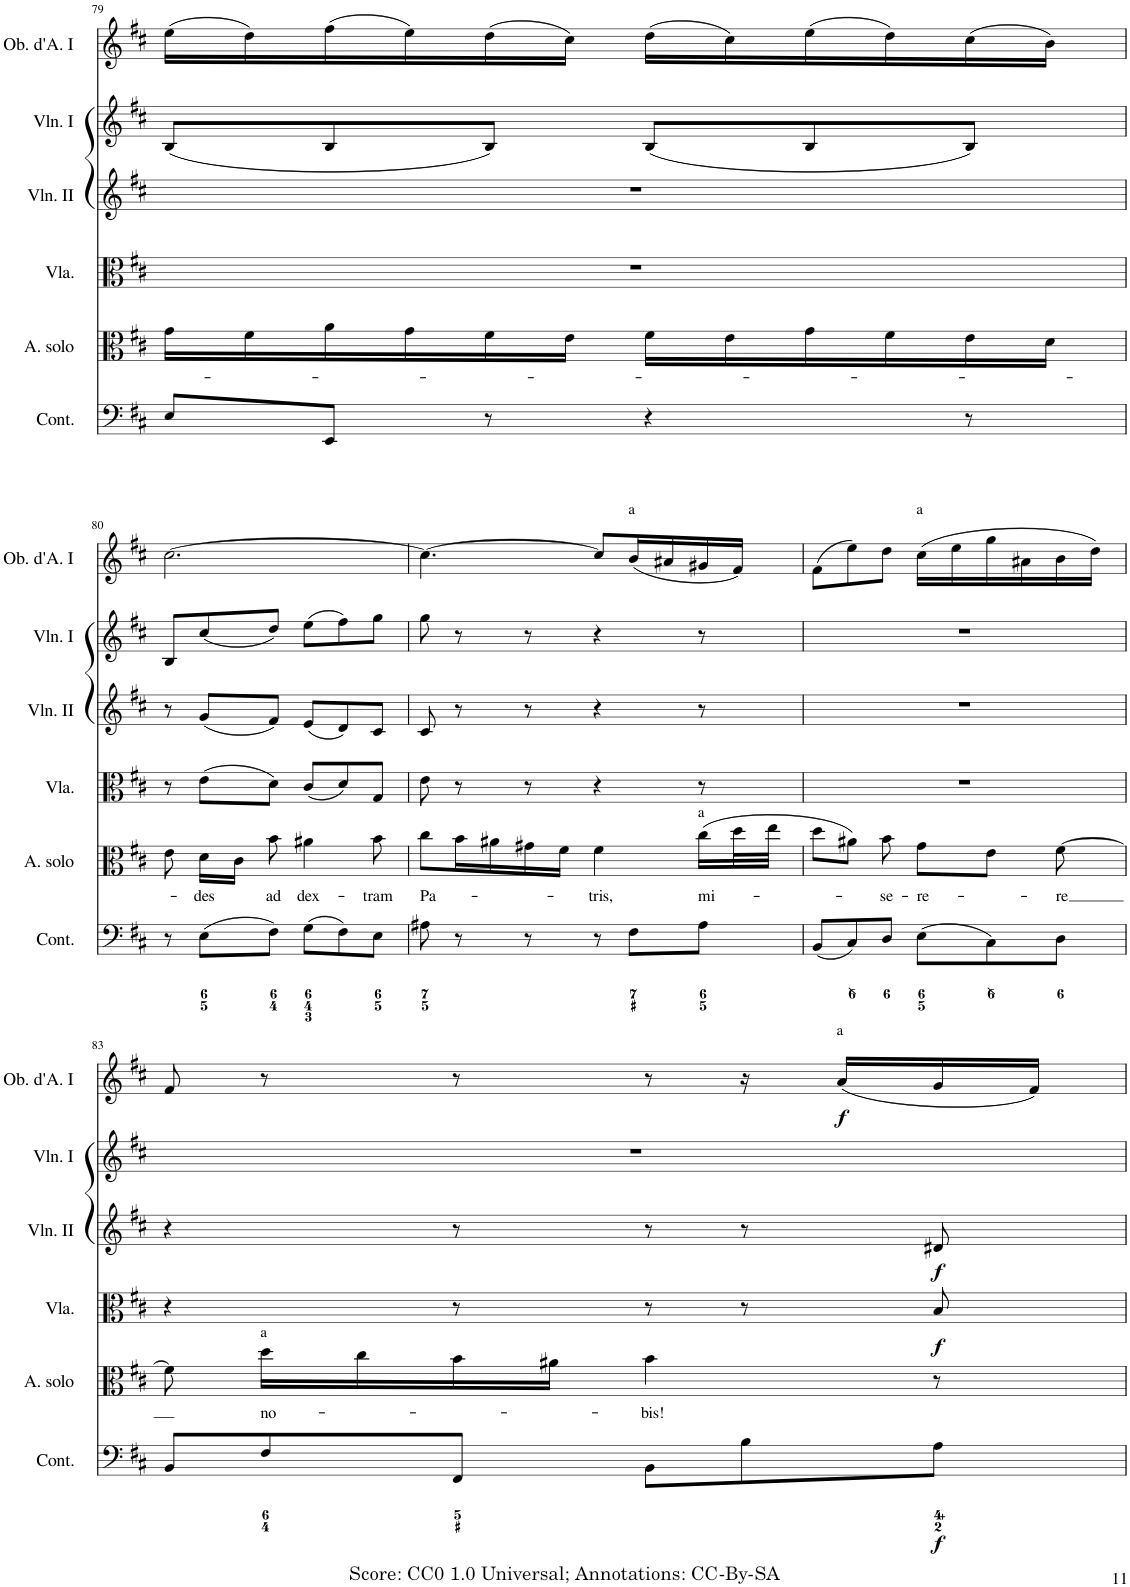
**kern	**dynam	**kern	**dynam	**kern	**text	**kern	**dynam	**kern	**dynam	**kern	**kern	**dynam
*part7	*part7	*part6	*part6	*part5	*part5	*part4	*part4	*part3	*part3	*part2	*part1	*part1
*staff7	*staff7	*staff6	*staff6	*staff5	*staff5	*staff4	*staff4	*staff3	*staff3	*staff2	*staff1	*staff1
*I"Continuo	*	*I"Continuo	*	*I"Alto solo	*	*I"Viola	*	*I"Violino II	*	*I"Violino I	*I"Oboe d'Amore I	*
*I'Cont.	*	*I'Cont.	*	*I'A. solo	*	*I'Vla.	*	*I'Vln. II	*	*I'Vln. I	*I'Ob. d'A. I	*
!!LO:PB:g=z
*clefF4	*	*clefF4	*	*clefC3	*	*clefC3	*	*clefG2	*	*clefG2	*clefG2	*
*	*	*	*	*Trd1c2	*	*	*	*	*	*	*	*
*k[f#c#]	*	*k[f#c#]	*	*k[f#c#]	*	*k[f#c#]	*	*k[f#c#]	*	*k[f#c#]	*k[f#c#]	*
*M6/8	*	*M6/8	*	*M6/8	*	*M6/8	*	*M6/8	*	*M6/8	*M6/8	*
=79	=79	=79	=79	=79	=79	=79	=79	=79	=79	=79	=79	=79
8E/L	.	8E/L	.	16g\LL	.	2.r	.	2.r	.	(8B/L	(16ee\LL	.
.	.	.	.	16f#\	.	.	.	.	.	.	16dd\)	.
8EE/J	.	8EE/J	.	16a\	.	.	.	.	.	8B/	(16ff#\	.
.	.	.	.	16g\	.	.	.	.	.	.	16ee\)	.
8r	.	8r	.	16f#\	.	.	.	.	.	8B/J)	(16dd\	.
.	.	.	.	16e\JJ	.	.	.	.	.	.	16cc#\JJ)	.
4r	.	4r	.	16f#\LL	.	.	.	.	.	(8B/L	(16dd\LL	.
.	.	.	.	16e\	.	.	.	.	.	.	16cc#\)	.
.	.	.	.	16g\	.	.	.	.	.	8B/	(16ee\	.
.	.	.	.	16f#\	.	.	.	.	.	.	16dd\)	.
8r	.	8r	.	16e\	.	.	.	.	.	8B/J)	(16cc#\	.
.	.	.	.	16d\JJ	.	.	.	.	.	.	16b\JJ)	.
!!LO:LB:g=z
=80	=80	=80	=80	=80	=80	=80	=80	=80	=80	=80	=80	=80
8r	.	8r	.	8e\	.	8r	.	8r	.	8B/L	[2.cc#\	.
!	!	!	!	!	!LO:LY:b	!	!	!	!	!	!	!
(8E\L	.	(8E\L	.	16d\LL	-des	(8e\L	.	(8g/L	.	(8cc#/	.	.
.	.	.	.	16c#\JJ	.	.	.	.	.	.	.	.
!	!	!	!	!	!LO:LY:b	!	!	!	!	!	!	!
8F#\J)	.	8F#\J)	.	8b\	ad	8d\J)	.	8f#/J)	.	8dd/J)	.	.
!	!	!	!	!	!LO:LY:b	!	!	!	!	!	!	!
(8G\L	.	(8G\L	.	4a#X\	dex-	(8c#/L	.	(8e/L	.	(8ee\L	.	.
8F#\)	.	8F#\)	.	.	.	8d/)	.	8d/)	.	8ff#\)	.	.
!	!	!	!	!	!LO:LY:b	!	!	!	!	!	!	!
8E\J	.	8E\J	.	8b\	-tram	8G/J	.	8c#/J	.	8gg\J	.	.
=81	=81	=81	=81	=81	=81	=81	=81	=81	=81	=81	=81	=81
!	!	!	!	!	!LO:LY:b	!	!	!	!	!	!	!
8A#X	.	8A#X\	.	8cc#\L	Pa-	8e\	.	8c#/	.	8gg\	4.cc#\_	.
8r	.	8r	.	16b\L	.	8r	.	8r	.	8r	.	.
.	.	.	.	16a#X\	.	.	.	.	.	.	.	.
8r	.	8r	.	16g#X\	.	8r	.	8r	.	8r	.	.
.	.	.	.	16f#\JJ	.	.	.	.	.	.	.	.
!	!	!	!	!	!LO:LY:b	!	!	!	!	!	!	!
8r	.	8r	.	4f#\	-tris,	4r	.	4r	.	4r	8cc#/L]	.
!	!	!	!	!	!	!	!	!	!	!	!LO:TX:a:t=a	!
8F#\L	.	8F#\L	.	.	.	.	.	.	.	.	(16b/L	.
.	.	.	.	.	.	.	.	.	.	.	16a#X/	.
!	!	!	!	!LO:TX:a:t=a	!	!	!	!	!	!	!	!
!	!	!	!	!	!LO:LY:b	!	!	!	!	!	!	!
8A#\J	.	8A#\J	.	(16cc#\LL	mi-	8r	.	8r	.	8r	16g#X/	.
.	.	.	.	32dd\L	.	.	.	.	.	.	16f#/JJ)	.
.	.	.	.	32ee\JJJ	.	.	.	.	.	.	.	.
=82	=82	=82	=82	=82	=82	=82	=82	=82	=82	=82	=82	=82
(8BB/L	.	(8BB/L	.	8dd\L	.	2.r	.	2.r	.	2.r	(8f#\L	.
8C#/)	.	8C#/)	.	8a#X\J)	.	.	.	.	.	.	8ee\)	.
!	!	!	!	!	!LO:LY:b	!	!	!	!	!	!	!
8D/J	.	8D/J	.	8b\	-se-	.	.	.	.	.	8dd\J	.
!	!	!	!	!	!	!	!	!	!	!	!LO:TX:a:t=a	!
!	!	!	!	!	!LO:LY:b	!	!	!	!	!	!	!
(8E\L	.	(8E\L	.	8g\L	-re-	.	.	.	.	.	(16cc#\LL	.
.	.	.	.	.	.	.	.	.	.	.	16ee\	.
8C#\)	.	8C#\)	.	8e\J	.	.	.	.	.	.	16gg\	.
.	.	.	.	.	.	.	.	.	.	.	16a#X\	.
!	!	!	!	!	!LO:LY:b	!	!	!	!	!	!	!
8D\J	.	8D\J	.	[8f#\	-re	.	.	.	.	.	16b\	.
.	.	.	.	.	.	.	.	.	.	.	16dd\JJ)	.
!!LO:LB:g=z
=83	=83	=83	=83	=83	=83	=83	=83	=83	=83	=83	=83	=83
8BB/L	.	8BB/L	.	8f#\]	.	4r	.	4r	.	2.r	8f#/	.
!	!	!	!	!LO:TX:a:t=a	!	!	!	!	!	!	!	!
!	!	!	!	!	!LO:LY:b	!	!	!	!	!	!	!
8F#/	.	8F#/	.	16dd\LL	no-	.	.	.	.	.	8r	.
.	.	.	.	16cc#\	.	.	.	.	.	.	.	.
8FF#/J	.	8FF#/J	.	16b\	.	8r	.	8r	.	.	8r	.
.	.	.	.	16a#X\JJ	.	.	.	.	.	.	.	.
!	!	!	!	!	!LO:LY:b	!	!	!	!	!	!	!
8BB\L	.	8BB\L	.	4b\	-bis!	8r	.	8r	.	.	8r	.
8B\	.	8B\	.	.	.	8r	.	8r	.	.	16r	.
!	!	!	!	!	!	!	!	!	!	!	!LO:TX:a:t=a	!
!	!	!	!	!	!	!	!	!	!	!	!	!LO:DY:b
.	.	.	.	.	.	.	.	.	.	.	(16a/LL	f
!	!LO:DY:b	!	!LO:DY:b	!	!	!	!LO:DY:b	!	!LO:DY:b	!	!	!
8A\J	f	8A\J	f	8r	.	8B/	f	8d#X/	f	.	16g/	.
.	.	.	.	.	.	.	.	.	.	.	16f#/JJ)	.
=	=	=	=	=	=	=	=	=	=	=	=	=
*-	*-	*-	*-	*-	*-	*-	*-	*-	*-	*-	*-	*-
